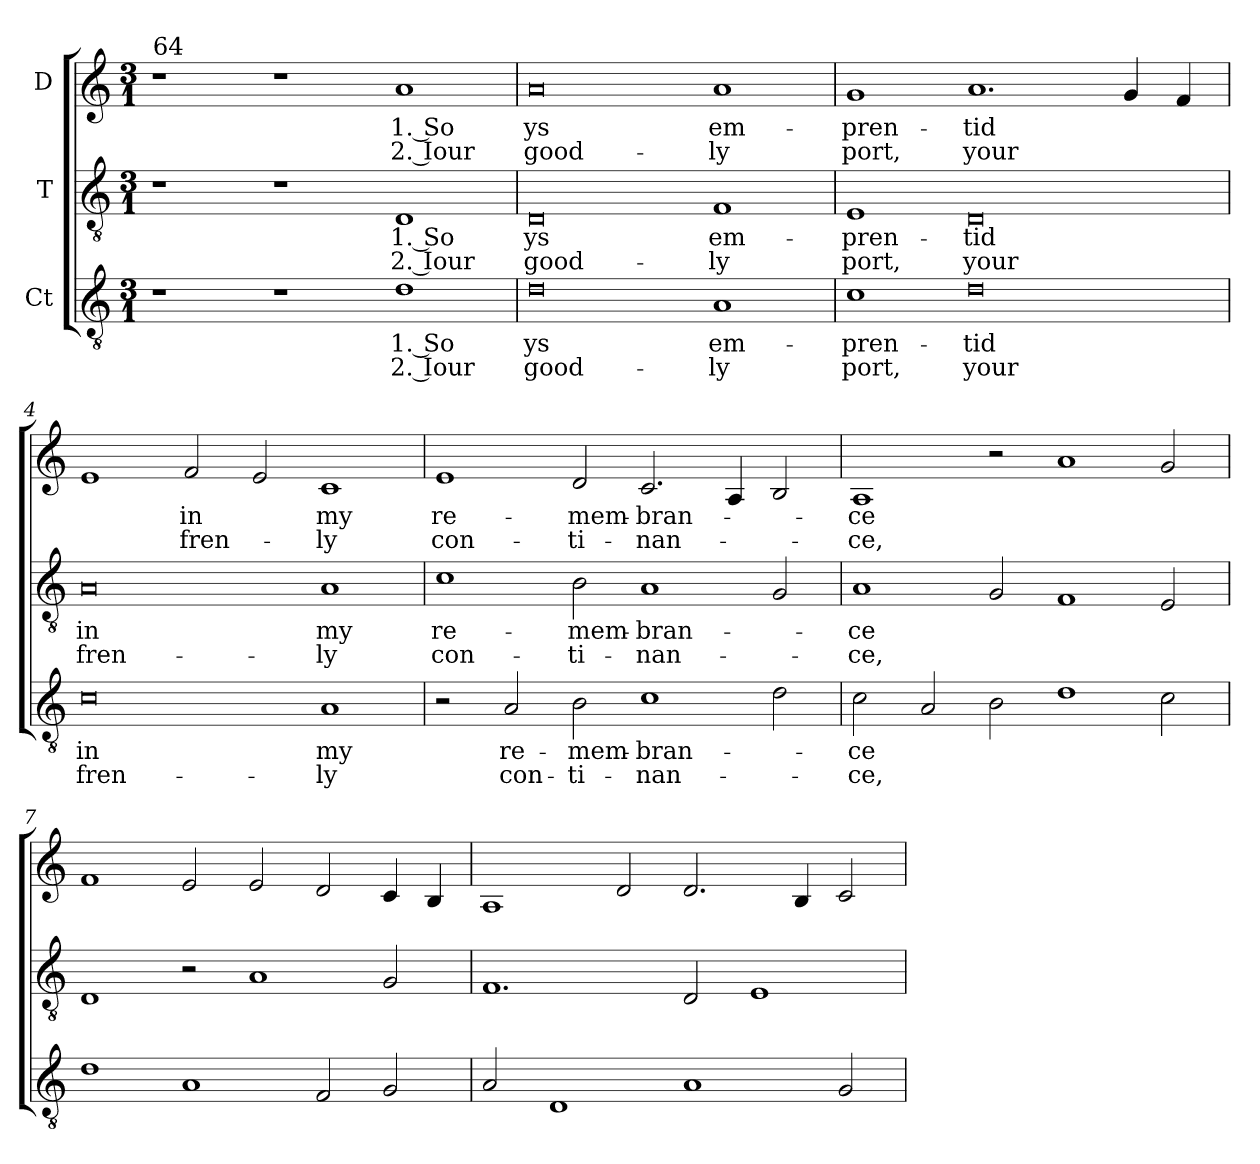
**kern	**text	**text	**kern	**text	**text	**kern	**text	**text
*part3	*part3	*part3	*part2	*part2	*part2	*part1	*part1	*part1
*staff3	*staff3	*staff3	*staff2	*staff2	*staff2	*staff1	*staff1	*staff1
*I"Ct	*	*	*I"T	*	*	*I"D	*	*
!!LO:PB:g=z
*clefGv2	*	*	*clefGv2	*	*	*clefG2	*	*
*ITrd7c12	*	*	*ITrd7c12	*	*	*	*	*
*k[]	*	*	*k[]	*	*	*k[]	*	*
*C:	*	*	*C:	*	*	*C:	*	*
*M3/1	*	*	*M3/1	*	*	*M3/1	*	*
=1	=1	=1	=1	=1	=1	=1	=1	=1
!	!	!	!	!	!	!LO:TX:a:t=64	!	!
1r	.	.	1r	.	.	1r	.	.
1r	.	.	1r	.	.	1r	.	.
!	!LO:LY:b:color=#000000	!LO:LY:b:color=#000000	!	!	!	!	!	!
!	!	!	!	!LO:LY:b:color=#000000	!LO:LY:b:color=#000000	!	!	!
!	!	!	!	!	!	!	!LO:LY:b:color=#000000	!LO:LY:b:color=#000000
1Di\	1. So	2. Iour	1DDi/	1. So	2. Iour	1ai/	1. So	2. Iour
=2	=2	=2	=2	=2	=2	=2	=2	=2
!	!LO:LY:b:color=#000000	!LO:LY:b:color=#000000	!	!	!	!	!	!
!	!	!	!	!LO:LY:b:color=#000000	!LO:LY:b:color=#000000	!	!	!
!	!	!	!	!	!	!	!LO:LY:b:color=#000000	!LO:LY:b:color=#000000
0Di\	ys	good-	0DDi/	ys	good-	0ai/	ys	good-
!	!LO:LY:b:color=#000000	!LO:LY:b:color=#000000	!	!	!	!	!	!
!	!	!	!	!LO:LY:b:color=#000000	!LO:LY:b:color=#000000	!	!	!
!	!	!	!	!	!	!	!LO:LY:b:color=#000000	!LO:LY:b:color=#000000
1AAi/	em-	-ly	1FFi/	em-	-ly	1ai/	em-	-ly
=3	=3	=3	=3	=3	=3	=3	=3	=3
!	!LO:LY:b:color=#000000	!LO:LY:b:color=#000000	!	!	!	!	!	!
!	!	!	!	!LO:LY:b:color=#000000	!LO:LY:b:color=#000000	!	!	!
!	!	!	!	!	!	!	!LO:LY:b:color=#000000	!LO:LY:b:color=#000000
1Ci\	-pren-	port,	1EEi/	-pren-	port,	1gi/	-pren-	port,
!	!LO:LY:b:color=#000000	!LO:LY:b:color=#000000	!	!	!	!	!	!
!	!	!	!	!LO:LY:b:color=#000000	!LO:LY:b:color=#000000	!	!	!
!	!	!	!	!	!	!	!LO:LY:b:color=#000000	!LO:LY:b:color=#000000
0Di\	-tid	your	0DDi/	-tid	your	1.ai/	-tid	your
.	.	.	.	.	.	4gi/	.	.
.	.	.	.	.	.	4fi/	.	.
=4	=4	=4	=4	=4	=4	=4	=4	=4
!	!LO:LY:b:color=#000000	!LO:LY:b:color=#000000	!	!	!	!	!	!
!	!	!	!	!LO:LY:b:color=#000000	!LO:LY:b:color=#000000	!	!	!
0Ci\	in	fren-	0AAi/	in	fren-	1ei/	.	.
!	!	!	!	!	!	!	!LO:LY:b:color=#000000	!LO:LY:b:color=#000000
.	.	.	.	.	.	2fi/	in	fren-
.	.	.	.	.	.	2ei/	.	.
!	!LO:LY:b:color=#000000	!LO:LY:b:color=#000000	!	!	!	!	!	!
!	!	!	!	!LO:LY:b:color=#000000	!LO:LY:b:color=#000000	!	!	!
!	!	!	!	!	!	!	!LO:LY:b:color=#000000	!LO:LY:b:color=#000000
1AAi/	my	-ly	1AAi/	my	-ly	1ci/	my	-ly
=5	=5	=5	=5	=5	=5	=5	=5	=5
!	!	!	!	!LO:LY:b:color=#000000	!LO:LY:b:color=#000000	!	!	!
!	!	!	!	!	!	!	!LO:LY:b:color=#000000	!LO:LY:b:color=#000000
2r	.	.	1Ci\	re-	con-	1ei/	re-	con-
!	!LO:LY:b:color=#000000	!LO:LY:b:color=#000000	!	!	!	!	!	!
2AAi/	re-	con-	.	.	.	.	.	.
!	!LO:LY:b:color=#000000	!LO:LY:b:color=#000000	!	!	!	!	!	!
!	!	!	!	!LO:LY:b:color=#000000	!LO:LY:b:color=#000000	!	!	!
!	!	!	!	!	!	!	!LO:LY:b:color=#000000	!LO:LY:b:color=#000000
2BBi\	-mem-	-ti-	2BBi\	-mem-	-ti-	2di/	-mem-	-ti-
!	!LO:LY:b:color=#000000	!LO:LY:b:color=#000000	!	!	!	!	!	!
!	!	!	!	!LO:LY:b:color=#000000	!LO:LY:b:color=#000000	!	!	!
!	!	!	!	!	!	!	!LO:LY:b:color=#000000	!LO:LY:b:color=#000000
1Ci\	-bran-	-nan-	1AAi/	-bran-	-nan-	2.ci/	-bran-	-nan-
.	.	.	.	.	.	4Ai/	.	.
2Di\	.	.	2GGi/	.	.	2Bi/	.	.
!!LO:LB:g=z
=6	=6	=6	=6	=6	=6	=6	=6	=6
!	!LO:LY:b:color=#000000	!LO:LY:b:color=#000000	!	!	!	!	!	!
!	!	!	!	!LO:LY:b:color=#000000	!LO:LY:b:color=#000000	!	!	!
!	!	!	!	!	!	!	!LO:LY:b:color=#000000	!LO:LY:b:color=#000000
2Ci\	-ce	-ce,	1AAi/	-ce	-ce,	1Ai/	-ce	-ce,
2AAi/	.	.	.	.	.	.	.	.
2BBi\	.	.	2GGi/	.	.	2r	.	.
1Di\	.	.	1FFi/	.	.	1ai/	.	.
2Ci\	.	.	2EEi/	.	.	2gi/	.	.
=7	=7	=7	=7	=7	=7	=7	=7	=7
1Di\	.	.	1DDi/	.	.	1fi/	.	.
1AAi/	.	.	2r	.	.	2ei/	.	.
.	.	.	1AAi/	.	.	2ei/	.	.
2FFi/	.	.	.	.	.	2di/	.	.
2GGi/	.	.	2GGi/	.	.	4ci/	.	.
.	.	.	.	.	.	4Bi/	.	.
=8	=8	=8	=8	=8	=8	=8	=8	=8
2AAi/	.	.	1.FFi/	.	.	1Ai/	.	.
1DDi/	.	.	.	.	.	.	.	.
.	.	.	.	.	.	2di/	.	.
1AAi/	.	.	2DDi/	.	.	2.di/	.	.
.	.	.	1EEi/	.	.	.	.	.
.	.	.	.	.	.	4Bi/	.	.
2GGi/	.	.	.	.	.	2ci/	.	.
=	=	=	=	=	=	=	=	=
*-	*-	*-	*-	*-	*-	*-	*-	*-
